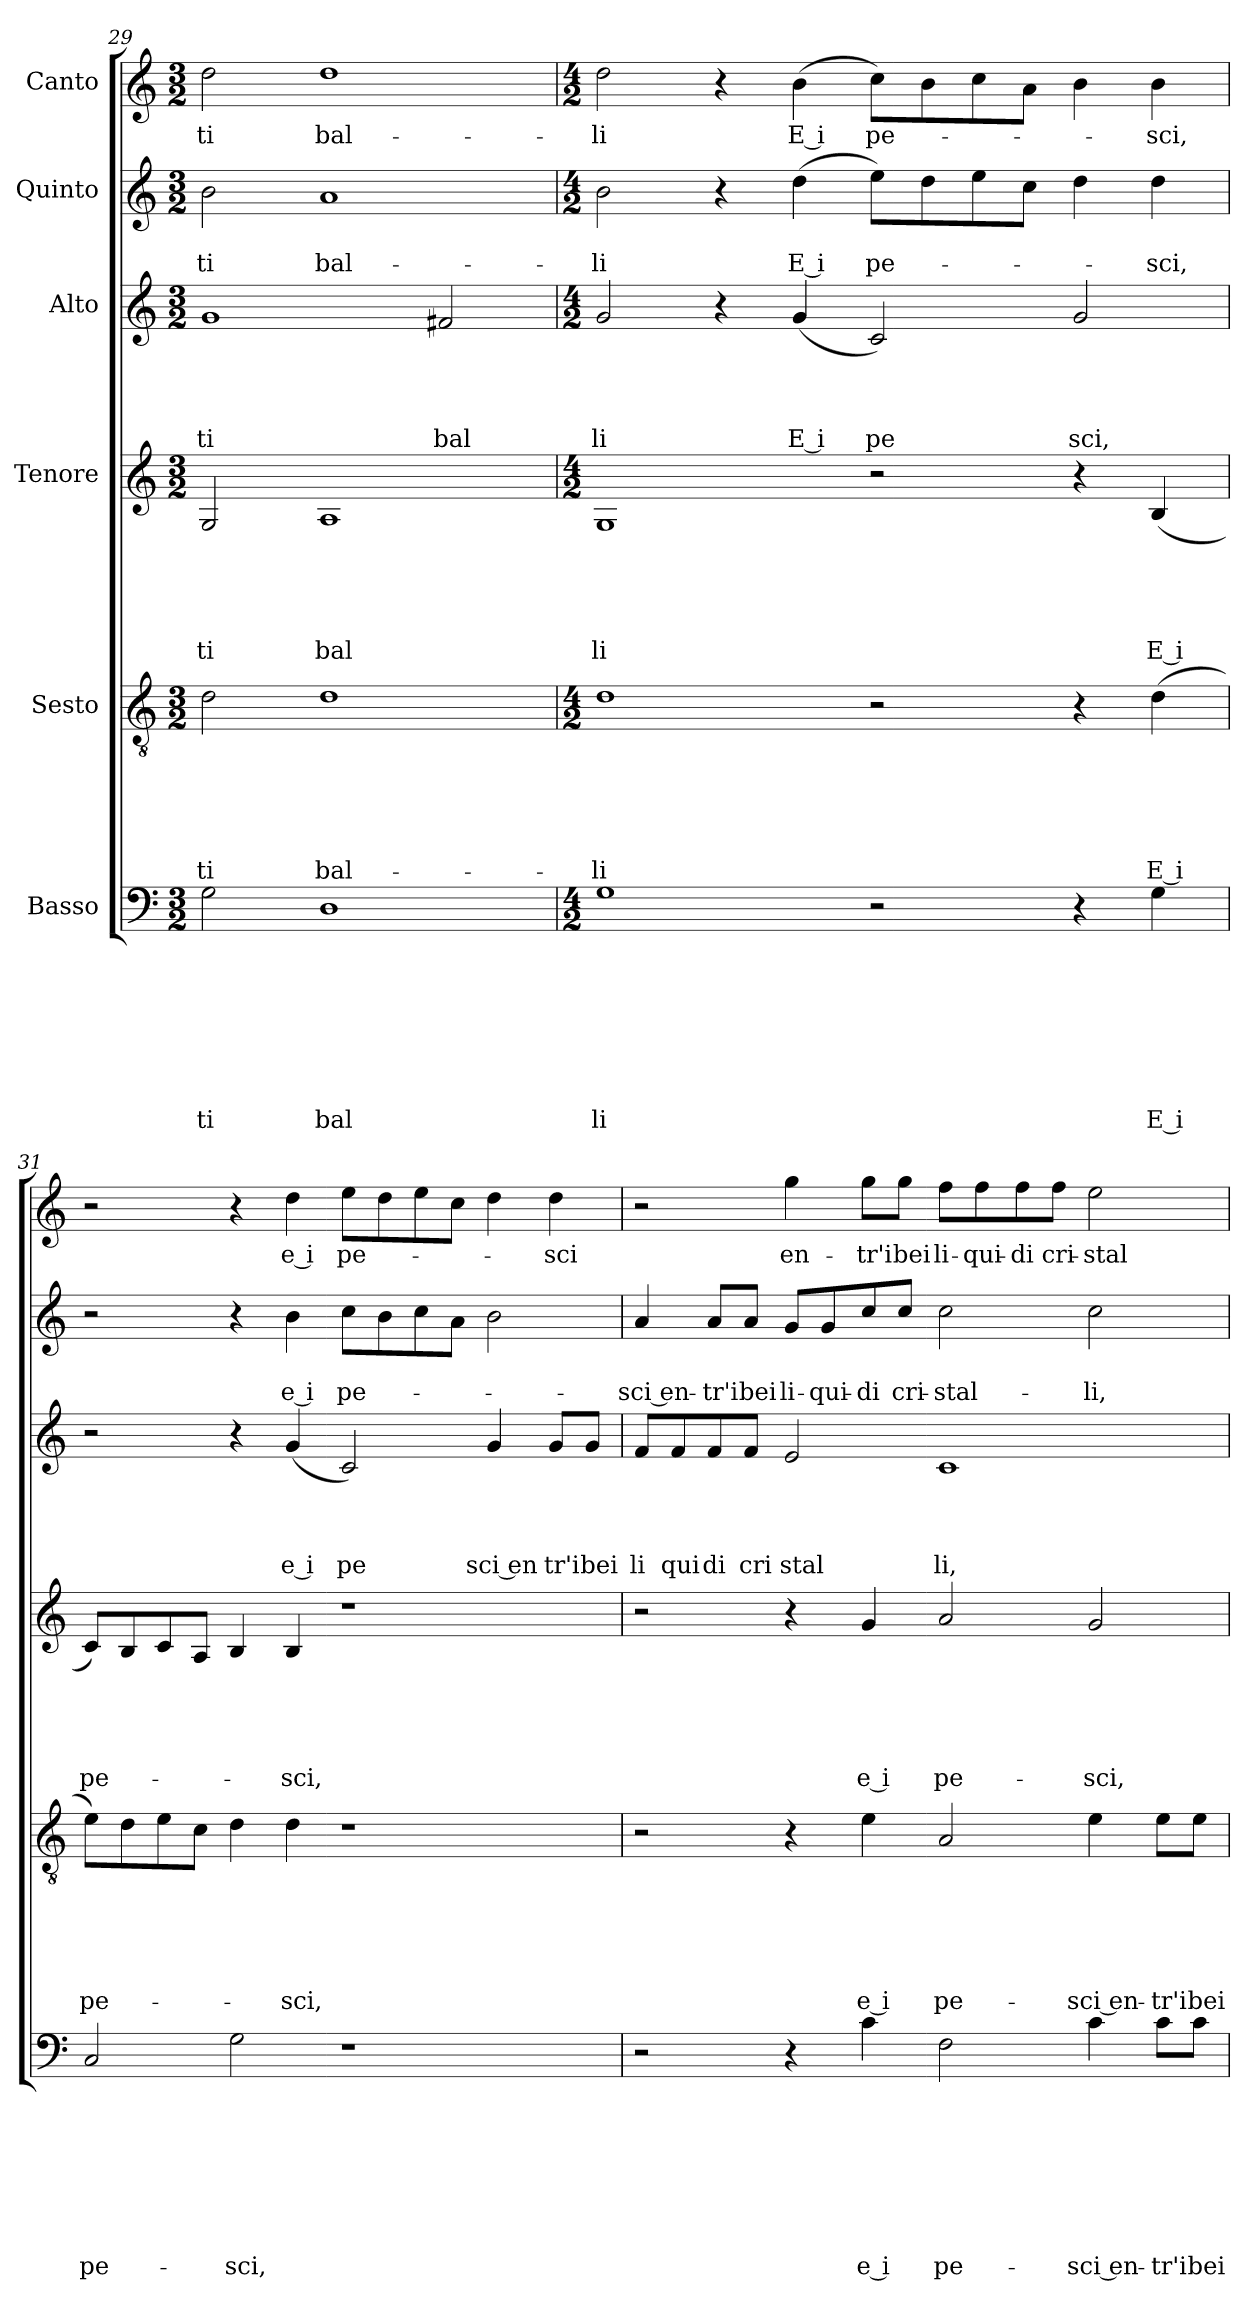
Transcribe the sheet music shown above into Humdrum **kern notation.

**kern	**text	**text	**text	**text	**text	**text	**text	**text	**kern	**text	**text	**text	**text	**text	**text	**kern	**text	**text	**text	**text	**text	**kern	**text	**text	**text	**text	**kern	**text	**text	**kern	**text
*part6	*part6	*part6	*part6	*part6	*part6	*part6	*part6	*part6	*part5	*part5	*part5	*part5	*part5	*part5	*part5	*part4	*part4	*part4	*part4	*part4	*part4	*part3	*part3	*part3	*part3	*part3	*part2	*part2	*part2	*part1	*part1
*staff6	*staff6	*staff6	*staff6	*staff6	*staff6	*staff6	*staff6	*staff6	*staff5	*staff5	*staff5	*staff5	*staff5	*staff5	*staff5	*staff4	*staff4	*staff4	*staff4	*staff4	*staff4	*staff3	*staff3	*staff3	*staff3	*staff3	*staff2	*staff2	*staff2	*staff1	*staff1
*I"Basso	*	*	*	*	*	*	*	*	*I"Sesto	*	*	*	*	*	*	*I"Tenore	*	*	*	*	*	*I"Alto	*	*	*	*	*I"Quinto	*	*	*I"Canto	*
*clefF4	*	*	*	*	*	*	*	*	*clefGv2	*	*	*	*	*	*	*clefG2	*	*	*	*	*	*clefG2	*	*	*	*	*clefG2	*	*	*clefG2	*
*k[]	*	*	*	*	*	*	*	*	*k[]	*	*	*	*	*	*	*k[]	*	*	*	*	*	*k[]	*	*	*	*	*k[]	*	*	*k[]	*
*C:	*	*	*	*	*	*	*	*	*C:	*	*	*	*	*	*	*C:	*	*	*	*	*	*C:	*	*	*	*	*C:	*	*	*C:	*
*M3/2	*	*	*	*	*	*	*	*	*M3/2	*	*	*	*	*	*	*M3/2	*	*	*	*	*	*M3/2	*	*	*	*	*M3/2	*	*	*M3/2	*
=29	=29	=29	=29	=29	=29	=29	=29	=29	=29	=29	=29	=29	=29	=29	=29	=29	=29	=29	=29	=29	=29	=29	=29	=29	=29	=29	=29	=29	=29	=29	=29
!	!	!	!	!	!	!	!	!LO:LY:b	!	!	!	!	!	!	!LO:LY:b	!	!	!	!	!	!LO:LY:b	!	!	!	!	!LO:LY:b	!	!	!LO:LY:b	!	!LO:LY:b
2G\	.	.	.	.	.	.	.	ti	2d\	.	.	.	.	.	-ti	2G/	.	.	.	.	ti	1g	.	.	.	ti	2b\	.	-ti	2dd\	-ti
!	!	!	!	!	!	!	!	!LO:LY:b	!	!	!	!	!	!	!LO:LY:b	!	!	!	!	!	!LO:LY:b	!	!	!	!	!	!	!	!LO:LY:b	!	!LO:LY:b
1D	.	.	.	.	.	.	.	bal	1d	.	.	.	.	.	bal-	1A	.	.	.	.	bal	.	.	.	.	.	1a	.	bal-	1dd	bal-
!	!	!	!	!	!	!	!	!	!	!	!	!	!	!	!	!	!	!	!	!	!	!	!	!	!	!LO:LY:b	!	!	!	!	!
.	.	.	.	.	.	.	.	.	.	.	.	.	.	.	.	.	.	.	.	.	.	2f#X/	.	.	.	bal	.	.	.	.	.
!!LO:LB:g=z
=30	=30	=30	=30	=30	=30	=30	=30	=30	=30	=30	=30	=30	=30	=30	=30	=30	=30	=30	=30	=30	=30	=30	=30	=30	=30	=30	=30	=30	=30	=30	=30
*M4/2	*	*	*	*	*	*	*	*	*M4/2	*	*	*	*	*	*	*M4/2	*	*	*	*	*	*M4/2	*	*	*	*	*M4/2	*	*	*M4/2	*
!	!	!	!	!	!	!	!	!LO:LY:b	!	!	!	!	!	!	!LO:LY:b	!	!	!	!	!	!LO:LY:b	!	!	!	!	!LO:LY:b	!	!	!LO:LY:b	!	!LO:LY:b
1G	.	.	.	.	.	.	.	li	1d	.	.	.	.	.	-li	1G	.	.	.	.	li	2g/	.	.	.	li	2b\	.	-li	2dd\	-li
.	.	.	.	.	.	.	.	.	.	.	.	.	.	.	.	.	.	.	.	.	.	4r	.	.	.	.	4r	.	.	4r	.
!	!	!	!	!	!	!	!	!	!	!	!	!	!	!	!	!	!	!	!	!	!	!	!	!	!	!LO:LY:b:rj	!	!	!LO:LY:b:rj	!	!LO:LY:b:rj
.	.	.	.	.	.	.	.	.	.	.	.	.	.	.	.	.	.	.	.	.	.	(<4g/	.	.	.	E i	(<4dd\	.	E i	(<4b\	E i
!	!	!	!	!	!	!	!	!	!	!	!	!	!	!	!	!	!	!	!	!	!	!	!	!	!	!LO:LY:b	!	!	!LO:LY:b	!	!LO:LY:b
2r	.	.	.	.	.	.	.	.	2r	.	.	.	.	.	.	2r	.	.	.	.	.	2c/)	.	.	.	pe	8ee\L)	.	pe-	8cc\L)	pe-
.	.	.	.	.	.	.	.	.	.	.	.	.	.	.	.	.	.	.	.	.	.	.	.	.	.	.	8dd\	.	.	8b\	.
.	.	.	.	.	.	.	.	.	.	.	.	.	.	.	.	.	.	.	.	.	.	.	.	.	.	.	8ee\	.	.	8cc\	.
.	.	.	.	.	.	.	.	.	.	.	.	.	.	.	.	.	.	.	.	.	.	.	.	.	.	.	8cc\J	.	.	8a\J	.
!	!	!	!	!	!	!	!	!	!	!	!	!	!	!	!	!	!	!	!	!	!	!	!	!	!	!LO:LY:b	!	!	!	!	!
4r	.	.	.	.	.	.	.	.	4r	.	.	.	.	.	.	4r	.	.	.	.	.	2g/	.	.	.	sci,	4dd\	.	.	4b\	.
!	!	!	!	!	!	!	!	!LO:LY:b:rj	!	!	!	!	!	!	!LO:LY:b:rj	!	!	!	!	!	!LO:LY:b:rj	!	!	!	!	!	!	!	!LO:LY:b	!	!LO:LY:b
4G\	.	.	.	.	.	.	.	E i	(<4d\	.	.	.	.	.	E i	(<4B/	.	.	.	.	E i	.	.	.	.	.	4dd\	.	-sci,	4b\	-sci,
=31	=31	=31	=31	=31	=31	=31	=31	=31	=31	=31	=31	=31	=31	=31	=31	=31	=31	=31	=31	=31	=31	=31	=31	=31	=31	=31	=31	=31	=31	=31	=31
!	!	!	!	!	!	!	!	!LO:LY:b	!	!	!	!	!	!	!LO:LY:b	!	!	!	!	!	!LO:LY:b	!	!	!	!	!	!	!	!	!	!
2C/	.	.	.	.	.	.	.	pe-	8e\L)	.	.	.	.	.	pe-	8c/L)	.	.	.	.	pe-	2r	.	.	.	.	2r	.	.	2r	.
.	.	.	.	.	.	.	.	.	8d\	.	.	.	.	.	.	8B/	.	.	.	.	.	.	.	.	.	.	.	.	.	.	.
.	.	.	.	.	.	.	.	.	8e\	.	.	.	.	.	.	8c/	.	.	.	.	.	.	.	.	.	.	.	.	.	.	.
.	.	.	.	.	.	.	.	.	8c\J	.	.	.	.	.	.	8A/J	.	.	.	.	.	.	.	.	.	.	.	.	.	.	.
!	!	!	!	!	!	!	!	!LO:LY:b	!	!	!	!	!	!	!	!	!	!	!	!	!	!	!	!	!	!	!	!	!	!	!
2G\	.	.	.	.	.	.	.	-sci,	4d\	.	.	.	.	.	.	4B/	.	.	.	.	.	4r	.	.	.	.	4r	.	.	4r	.
!	!	!	!	!	!	!	!	!	!	!	!	!	!	!	!LO:LY:b	!	!	!	!	!	!LO:LY:b	!	!	!	!	!LO:LY:b:rj	!	!	!LO:LY:b:rj	!	!LO:LY:b:rj
.	.	.	.	.	.	.	.	.	4d\	.	.	.	.	.	-sci,	4B/	.	.	.	.	-sci,	(<4g/	.	.	.	e i	4b\	.	e i	4dd\	e i
!	!	!	!	!	!	!	!	!	!	!	!	!	!	!	!	!	!	!	!	!	!	!	!	!	!	!LO:LY:b	!	!	!LO:LY:b	!	!LO:LY:b
1r	.	.	.	.	.	.	.	.	1r	.	.	.	.	.	.	1r	.	.	.	.	.	2c/)	.	.	.	pe	8cc\L	.	pe-	8ee\L	pe-
.	.	.	.	.	.	.	.	.	.	.	.	.	.	.	.	.	.	.	.	.	.	.	.	.	.	.	8b\	.	.	8dd\	.
.	.	.	.	.	.	.	.	.	.	.	.	.	.	.	.	.	.	.	.	.	.	.	.	.	.	.	8cc\	.	.	8ee\	.
.	.	.	.	.	.	.	.	.	.	.	.	.	.	.	.	.	.	.	.	.	.	.	.	.	.	.	8a\J	.	.	8cc\J	.
!	!	!	!	!	!	!	!	!	!	!	!	!	!	!	!	!	!	!	!	!	!	!	!	!	!	!LO:LY:b:rj	!	!	!	!	!
.	.	.	.	.	.	.	.	.	.	.	.	.	.	.	.	.	.	.	.	.	.	4g/	.	.	.	sci en	2b\	.	.	4dd\	.
!	!	!	!	!	!	!	!	!	!	!	!	!	!	!	!	!	!	!	!	!	!	!	!	!	!	!LO:LY:b	!	!	!	!	!LO:LY:b
.	.	.	.	.	.	.	.	.	.	.	.	.	.	.	.	.	.	.	.	.	.	8g/L	.	.	.	tr'i	.	.	.	4dd\	-sci
!	!	!	!	!	!	!	!	!	!	!	!	!	!	!	!	!	!	!	!	!	!	!	!	!	!	!LO:LY:b	!	!	!	!	!
.	.	.	.	.	.	.	.	.	.	.	.	.	.	.	.	.	.	.	.	.	.	8g/J	.	.	.	bei	.	.	.	.	.
=32	=32	=32	=32	=32	=32	=32	=32	=32	=32	=32	=32	=32	=32	=32	=32	=32	=32	=32	=32	=32	=32	=32	=32	=32	=32	=32	=32	=32	=32	=32	=32
!	!	!	!	!	!	!	!	!	!	!	!	!	!	!	!	!	!	!	!	!	!	!	!	!	!	!LO:LY:b	!	!	!LO:LY:b:rj	!	!
2r	.	.	.	.	.	.	.	.	2r	.	.	.	.	.	.	2r	.	.	.	.	.	8f/L	.	.	.	li	4a/	.	-sci en-	2r	.
!	!	!	!	!	!	!	!	!	!	!	!	!	!	!	!	!	!	!	!	!	!	!	!	!	!	!LO:LY:b	!	!	!	!	!
.	.	.	.	.	.	.	.	.	.	.	.	.	.	.	.	.	.	.	.	.	.	8f/	.	.	.	qui	.	.	.	.	.
!	!	!	!	!	!	!	!	!	!	!	!	!	!	!	!	!	!	!	!	!	!	!	!	!	!	!LO:LY:b	!	!	!LO:LY:b	!	!
.	.	.	.	.	.	.	.	.	.	.	.	.	.	.	.	.	.	.	.	.	.	8f/	.	.	.	di	8a/L	.	-tr'i	.	.
!	!	!	!	!	!	!	!	!	!	!	!	!	!	!	!	!	!	!	!	!	!	!	!	!	!	!LO:LY:b	!	!	!LO:LY:b	!	!
.	.	.	.	.	.	.	.	.	.	.	.	.	.	.	.	.	.	.	.	.	.	8f/J	.	.	.	cri	8a/J	.	bei	.	.
!	!	!	!	!	!	!	!	!	!	!	!	!	!	!	!	!	!	!	!	!	!	!	!	!	!	!LO:LY:b	!	!	!LO:LY:b	!	!LO:LY:b
4r	.	.	.	.	.	.	.	.	4r	.	.	.	.	.	.	4r	.	.	.	.	.	2e/	.	.	.	stal	8g/L	.	li-	4gg\	en-
!	!	!	!	!	!	!	!	!	!	!	!	!	!	!	!	!	!	!	!	!	!	!	!	!	!	!	!	!	!LO:LY:b	!	!
.	.	.	.	.	.	.	.	.	.	.	.	.	.	.	.	.	.	.	.	.	.	.	.	.	.	.	8g/	.	-qui-	.	.
!	!	!	!	!	!	!	!	!LO:LY:b:rj	!	!	!	!	!	!	!LO:LY:b:rj	!	!	!	!	!	!LO:LY:b:rj	!	!	!	!	!	!	!	!LO:LY:b	!	!LO:LY:b
4c\	.	.	.	.	.	.	.	e i	4e\	.	.	.	.	.	e i	4g/	.	.	.	.	e i	.	.	.	.	.	8cc/	.	-di	8gg\L	-tr'i
!	!	!	!	!	!	!	!	!	!	!	!	!	!	!	!	!	!	!	!	!	!	!	!	!	!	!	!	!	!LO:LY:b	!	!LO:LY:b
.	.	.	.	.	.	.	.	.	.	.	.	.	.	.	.	.	.	.	.	.	.	.	.	.	.	.	8cc/J	.	cri-	8gg\J	bei
!	!	!	!	!	!	!	!	!LO:LY:b	!	!	!	!	!	!	!LO:LY:b	!	!	!	!	!	!LO:LY:b	!	!	!	!	!LO:LY:b	!	!	!LO:LY:b	!	!LO:LY:b
2F\	.	.	.	.	.	.	.	pe-	2A/	.	.	.	.	.	pe-	2a/	.	.	.	.	pe-	1c	.	.	.	li,	2cc\	.	-stal-	8ff\L	li-
!	!	!	!	!	!	!	!	!	!	!	!	!	!	!	!	!	!	!	!	!	!	!	!	!	!	!	!	!	!	!	!LO:LY:b
.	.	.	.	.	.	.	.	.	.	.	.	.	.	.	.	.	.	.	.	.	.	.	.	.	.	.	.	.	.	8ff\	-qui-
!	!	!	!	!	!	!	!	!	!	!	!	!	!	!	!	!	!	!	!	!	!	!	!	!	!	!	!	!	!	!	!LO:LY:b
.	.	.	.	.	.	.	.	.	.	.	.	.	.	.	.	.	.	.	.	.	.	.	.	.	.	.	.	.	.	8ff\	-di
!	!	!	!	!	!	!	!	!	!	!	!	!	!	!	!	!	!	!	!	!	!	!	!	!	!	!	!	!	!	!	!LO:LY:b
.	.	.	.	.	.	.	.	.	.	.	.	.	.	.	.	.	.	.	.	.	.	.	.	.	.	.	.	.	.	8ff\J	cri-
!	!	!	!	!	!	!	!	!LO:LY:b:rj	!	!	!	!	!	!	!LO:LY:b:rj	!	!	!	!	!	!LO:LY:b	!	!	!	!	!	!	!	!LO:LY:b	!	!LO:LY:b
4c\	.	.	.	.	.	.	.	-sci en-	4e\	.	.	.	.	.	-sci en-	2g/	.	.	.	.	-sci,	.	.	.	.	.	2cc\	.	-li,	2ee\	-stal-
!	!	!	!	!	!	!	!	!LO:LY:b	!	!	!	!	!	!	!LO:LY:b	!	!	!	!	!	!	!	!	!	!	!	!	!	!	!	!
8c\L	.	.	.	.	.	.	.	-tr'i	8e\L	.	.	.	.	.	-tr'i	.	.	.	.	.	.	.	.	.	.	.	.	.	.	.	.
!	!	!	!	!	!	!	!	!LO:LY:b	!	!	!	!	!	!	!LO:LY:b	!	!	!	!	!	!	!	!	!	!	!	!	!	!	!	!
8c\J	.	.	.	.	.	.	.	bei	8e\J	.	.	.	.	.	bei	.	.	.	.	.	.	.	.	.	.	.	.	.	.	.	.
=	=	=	=	=	=	=	=	=	=	=	=	=	=	=	=	=	=	=	=	=	=	=	=	=	=	=	=	=	=	=	=
*-	*-	*-	*-	*-	*-	*-	*-	*-	*-	*-	*-	*-	*-	*-	*-	*-	*-	*-	*-	*-	*-	*-	*-	*-	*-	*-	*-	*-	*-	*-	*-
